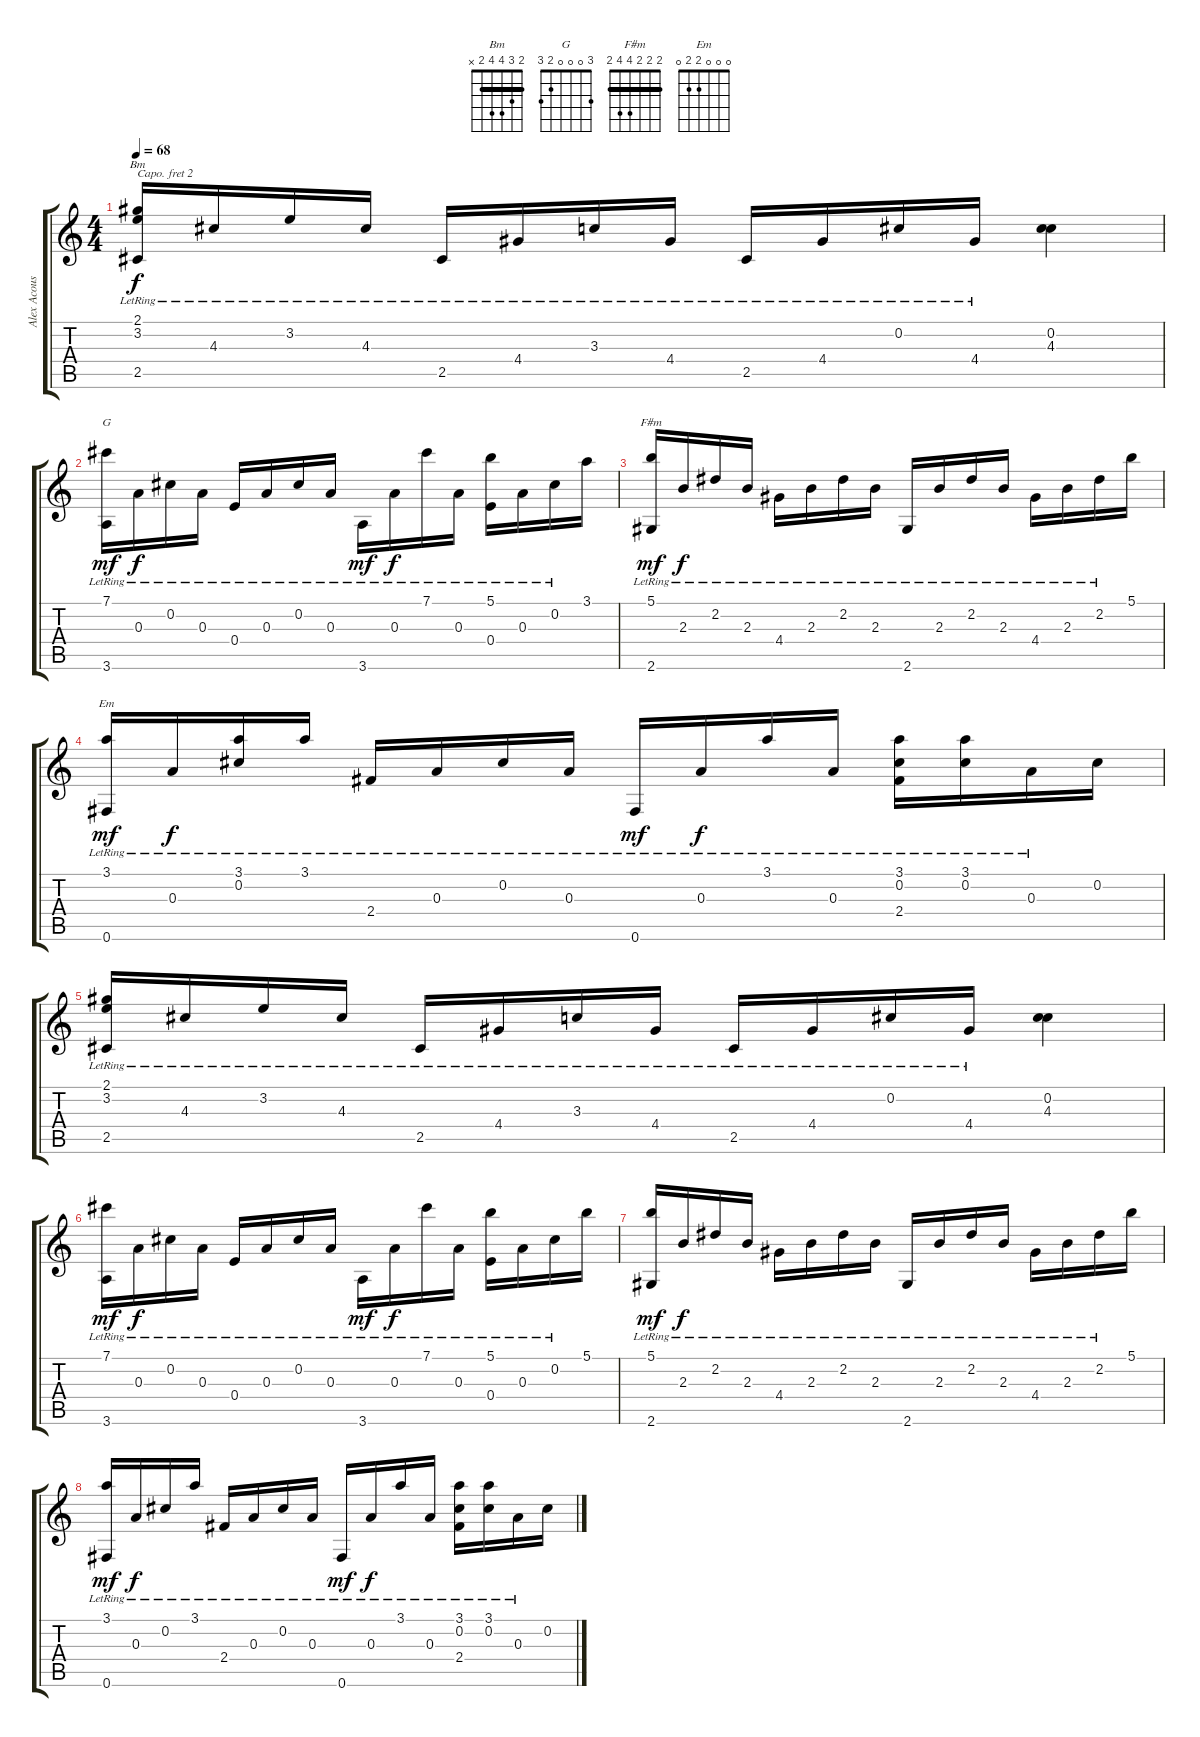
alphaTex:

\track ("Alex Acoustic" "Alex Acous") {instrument acousticguitarnylon}
\staff {score tabs}
\capo 2
\tuning (E4 B3 G3 D3 A2 E2) {hide}
\chord ("Bm" 2 3 4 4 2 x) {barre 2}
\chord ("G" 3 0 0 0 2 3)
\chord ("F#m" 2 2 2 4 4 2) {barre 2}
\chord ("Em" 0 0 0 2 2 0)
\ts (4 4)
\tempo 68
\clef g2
\ks c
(2.1{lr} 3.2{lr} 2.5{lr}).16{ch "Bm" dy f} 4.3{lr}.16 3.2{lr}.16 4.3{lr}.16 2.5{lr}.16 4.4{lr}.16 3.3{lr}.16 4.4{lr}.16 2.5{lr}.16 4.4{lr}.16 0.2{lr}.16 4.4{lr}.16 (0.2 4.3).4 |
(7.1{lr} 3.6{lr}).16{ch "G" dy mf} 0.3{lr}.16{dy f} 0.2{lr}.16 0.3{lr}.16 0.4{lr}.16 0.3{lr}.16 0.2{lr}.16 0.3{lr}.16 3.6{lr}.16{dy mf} 0.3{lr}.16{dy f} 7.1{lr}.16 0.3{lr}.16 (5.1{lr} 0.4{lr}).16 0.3{lr}.16 0.2{lr}.16 3.1.16 |
(5.1{lr} 2.6{lr}).16{ch "F#m" dy mf} 2.3{lr}.16{dy f} 2.2{lr}.16 2.3{lr}.16 4.4{lr}.16 2.3{lr}.16 2.2{lr}.16 2.3{lr}.16 2.6{lr}.16 2.3{lr}.16 2.2{lr}.16 2.3{lr}.16 4.4{lr}.16 2.3{lr}.16 2.2{lr}.16 5.1.16 |
(3.1{lr} 0.6{lr}).16{ch "Em" dy mf} 0.3{lr}.16{dy f} (3.1 0.2{lr}).16 3.1{lr}.16 2.4{lr}.16 0.3{lr}.16 0.2{lr}.16 0.3{lr}.16 0.6{lr}.16{dy mf} 0.3{lr}.16{dy f} 3.1{lr}.16 0.3{lr}.16 (3.1{lr} 0.2 2.4{lr}).16 (3.1{lr} 0.2{lr}).16 0.3{lr}.16 0.2.16 |
(2.1{lr} 3.2{lr} 2.5{lr}).16 4.3{lr}.16 3.2{lr}.16 4.3{lr}.16 2.5{lr}.16 4.4{lr}.16 3.3{lr}.16 4.4{lr}.16 2.5{lr}.16 4.4{lr}.16 0.2{lr}.16 4.4{lr}.16 (0.2 4.3).4 |
(7.1{lr} 3.6{lr}).16{dy mf} 0.3{lr}.16{dy f} 0.2{lr}.16 0.3{lr}.16 0.4{lr}.16 0.3{lr}.16 0.2{lr}.16 0.3{lr}.16 3.6{lr}.16{dy mf} 0.3{lr}.16{dy f} 7.1{lr}.16 0.3{lr}.16 (5.1{lr} 0.4{lr}).16 0.3{lr}.16 0.2{lr}.16 5.1.16 |
(5.1{lr} 2.6{lr}).16{dy mf} 2.3{lr}.16{dy f} 2.2{lr}.16 2.3{lr}.16 4.4{lr}.16 2.3{lr}.16 2.2{lr}.16 2.3{lr}.16 2.6{lr}.16 2.3{lr}.16 2.2{lr}.16 2.3{lr}.16 4.4{lr}.16 2.3{lr}.16 2.2{lr}.16 5.1.16 |
(3.1{lr} 0.6{lr}).16{dy mf} 0.3{lr}.16{dy f} 0.2{lr}.16 3.1{lr}.16 2.4{lr}.16 0.3{lr}.16 0.2{lr}.16 0.3{lr}.16 0.6{lr}.16{dy mf} 0.3{lr}.16{dy f} 3.1{lr}.16 0.3{lr}.16 (3.1 0.2{lr} 2.4{lr}).16 (3.1{lr} 0.2{lr}).16 0.3{lr}.16 0.2.16
